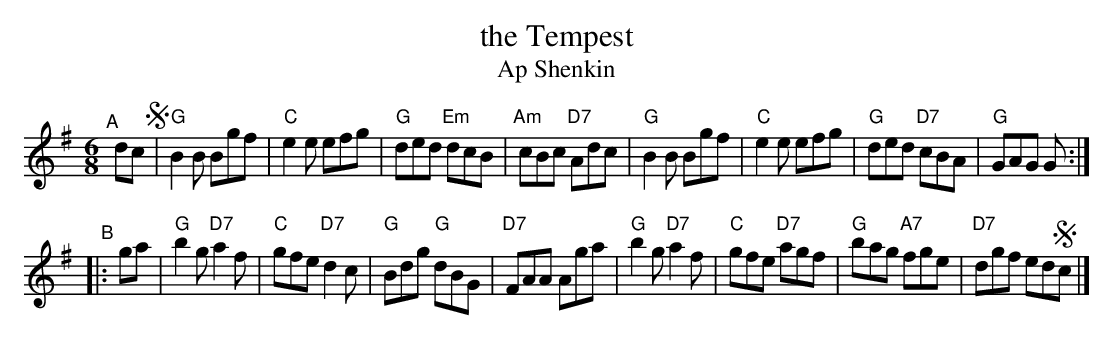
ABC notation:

X:1
T: the Tempest
T: Ap Shenkin
M: 6/8
L: 1/8
K: G
"^A"[|] dc !segno!\
| "G"B2B Bgf | "C"e2e efg | "G"ded "Em"dcB | "Am"cBc "D7"Adc \
| "G"B2B Bgf | "C"e2e efg | "G"ded "D7"cBA | "G"GAG G :|
"^B"|: ga \
| "G"b2g "D7"a2f | "C"gfe "D7"d2c | "G"Bdg "G"dBG | "D7"FAA Aga \
| "G"b2g "D7"a2f | "C"gfe "D7"agf | "G"bag "A7"fge | "D7"dgf ed!segno!c |]
